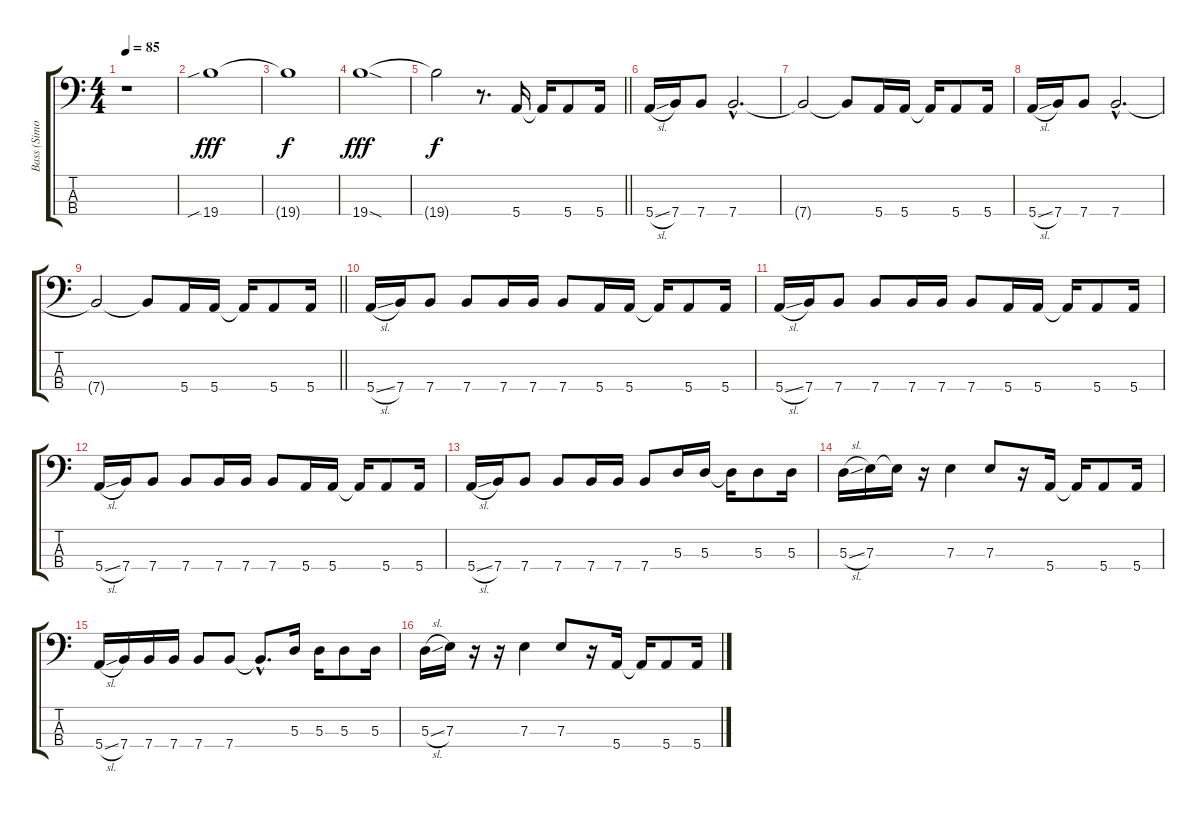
\track ("Bass (Simon Jones)" "Bass (Simo") {instrument electricbasspick}
\staff {score tabs}
\tuning (G2 D2 A1 E1) {hide}
\ts (4 4)
\tempo 85
\clef f4
\ks c
r.1{dy f} |
19.4{sib}.1{dy fff} |
19.4{t}.1{dy f} |
19.4{sod}.1{dy fff} |
\barLineRight lightlight
19.4{t}.2{dy f} r.8{d} 5.4.16 5.4{t}.16 5.4.8 5.4.16 |
5.4{sl}.16 7.4.16 7.4.8 7.4{hac}.2{d} |
7.4{t}.2 7.4{t}.8 5.4.16 5.4.16 5.4{t}.16 5.4.8 5.4.16 |
5.4{sl}.16 7.4.16 7.4.8 7.4{hac}.2{d} |
\barLineRight lightlight
7.4{t}.2 7.4{t}.8 5.4.16 5.4.16 5.4{t}.16 5.4.8 5.4.16 |
5.4{sl}.16 7.4.16 7.4.8 7.4.8 7.4.16 7.4.16 7.4.8 5.4.16 5.4.16 5.4{t}.16 5.4.8 5.4.16 |
5.4{sl}.16 7.4.16 7.4.8 7.4.8 7.4.16 7.4.16 7.4.8 5.4.16 5.4.16 5.4{t}.16 5.4.8 5.4.16 |
5.4{sl}.16 7.4.16 7.4.8 7.4.8 7.4.16 7.4.16 7.4.8 5.4.16 5.4.16 5.4{t}.16 5.4.8 5.4.16 |
5.4{sl}.16 7.4.16 7.4.8 7.4.8 7.4.16 7.4.16 7.4.8 5.3.16 5.3.16 5.3{t}.16 5.3.8 5.3.16 |
5.3{sl}.16 7.3.16 7.3{t}.16 r.16 7.3.4 7.3.8 r.16 5.4.16 5.4{t}.16 5.4.8 5.4.16 |
5.4{sl}.16 7.4.16 7.4.16 7.4.16 7.4.8 7.4.8 7.4{hac t}.8{d} 5.3.16 5.3.16 5.3.8 5.3.16 |
5.3{sl}.16 7.3.16 r.16 r.16 7.3.4 7.3.8 r.16 5.4.16 5.4{t}.16 5.4.8 5.4.16
